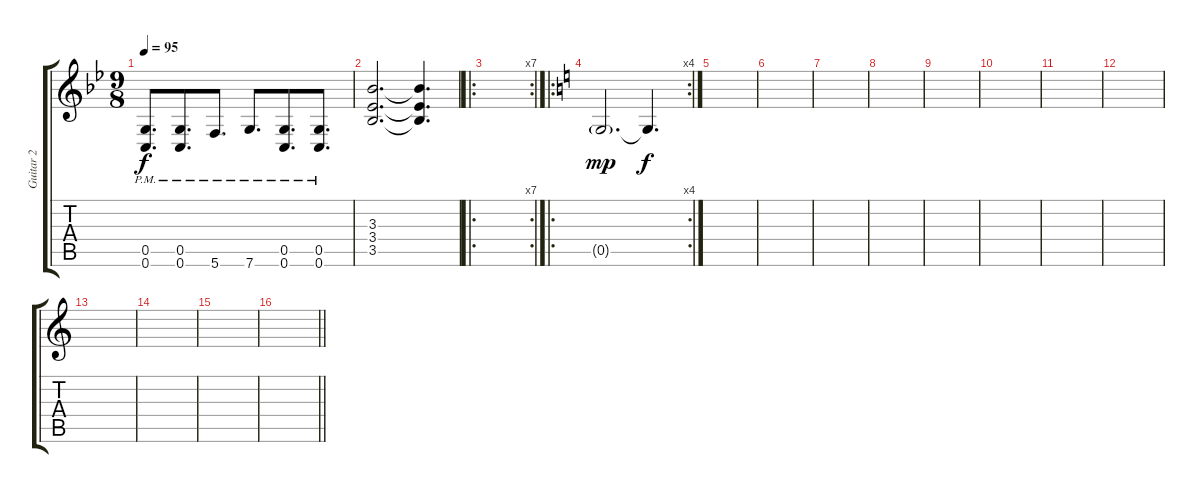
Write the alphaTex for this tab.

\track ("Guitar 2" "Guitar 2") {instrument distortionguitar}
\staff {score tabs}
\tuning (E4 C4 G3 C3 G2 C2) {hide}
\ts (9 8)
\tempo 95
\clef g2
\ks gminor
(0.5{pm} 0.6{pm}).8{d dy f} (0.5{pm} 0.6{pm}).8{d beam merge} 5.6{pm}.8{d beam split} 7.6{pm}.8{d beam merge} (0.5{pm} 0.6{pm}).8{d} (0.5{pm} 0.6{pm}).8{d} |
(3.3 3.4 3.5).2{d} (3.3{t} 3.4{t} 3.5{t}).4{d} |
\ro
\rc 7
|
\ro
\rc 4
\ks c
0.5{g}.2{d dy mp} 0.5{t}.4{d dy f} |
|
|
|
|
|
|
|
|
|
|
|
\barLineRight lightlight
